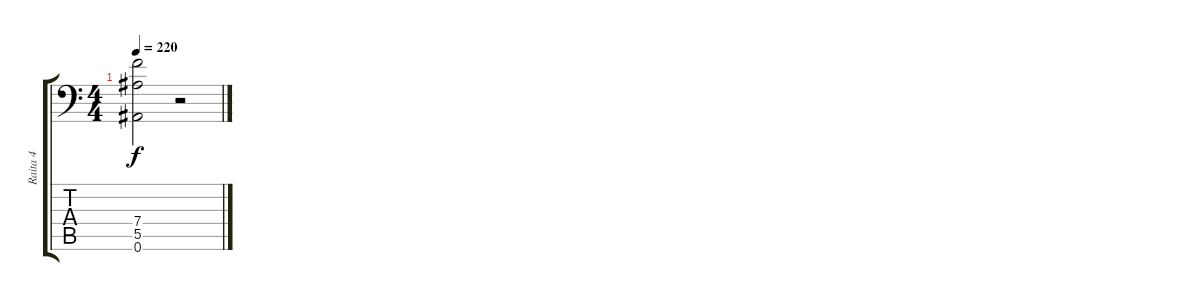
\track ("Raita 4" "Raita 4") {instrument distortionguitar}
\staff {score tabs}
\tuning (C4 G3 Eb3 Bb2 F2 Bb1) {hide}
\ts (4 4)
\tempo 220
\clef f4
\ks c
(7.4 5.5 0.6).2{dy f} r.2
